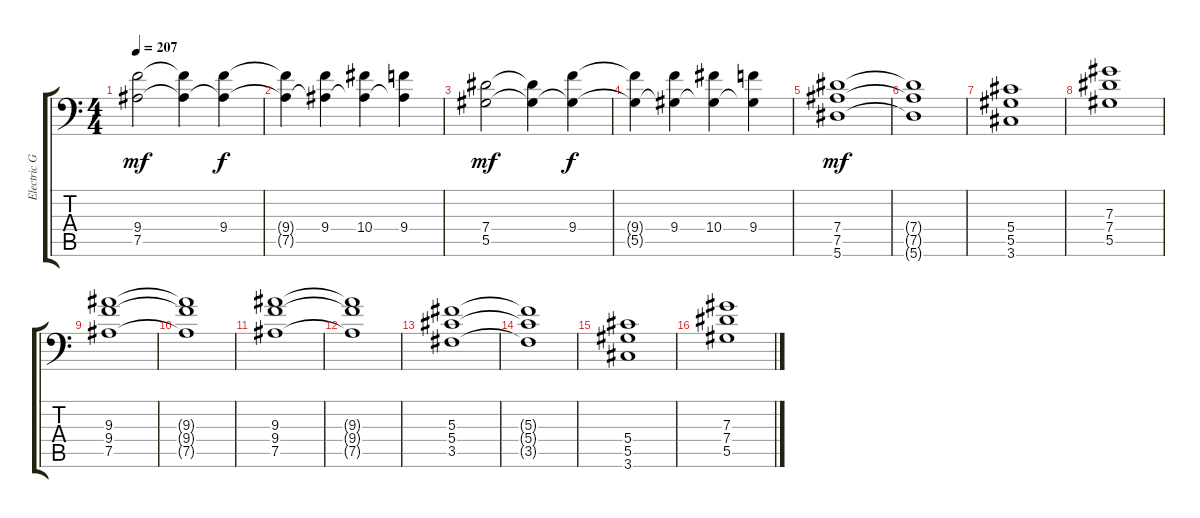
\track ("Electric Guitar 2" "Electric G") {instrument distortionguitar}
\staff {score tabs}
\tuning (Bb3 F3 Db3 Ab2 Eb2 Bb1) {hide}
\ts (4 4)
\tempo 207
\clef f4
\ks c
(9.4 7.5).2{dy mf} (9.4{t} 7.5{t}).4 (9.4 7.5{t}).4{dy f} |
(9.4{t} 7.5{t}).4 (9.4 7.5{t}).4 (10.4 7.5{t}).4 (9.4 7.5{t}).4 |
(7.4 5.5).2{dy mf} (7.4{t} 5.5{t}).4 (9.4 5.5{t}).4{dy f} |
(9.4{t} 5.5{t}).4 (9.4 5.5{t}).4 (10.4 5.5{t}).4 (9.4 5.5{t}).4 |
(7.4 7.5 5.6).1{dy mf} |
(7.4{t} 7.5{t} 5.6{t}).1 |
(5.4 5.5 3.6).1 |
(7.3 7.4 5.5).1 |
(9.3 9.4 7.5).1 |
(9.3{t} 9.4{t} 7.5{t}).1 |
(9.3 9.4 7.5).1 |
(9.3{t} 9.4{t} 7.5{t}).1 |
(5.3 5.4 3.5).1 |
(5.3{t} 5.4{t} 3.5{t}).1 |
(5.4 5.5 3.6).1 |
(7.3 7.4 5.5).1
